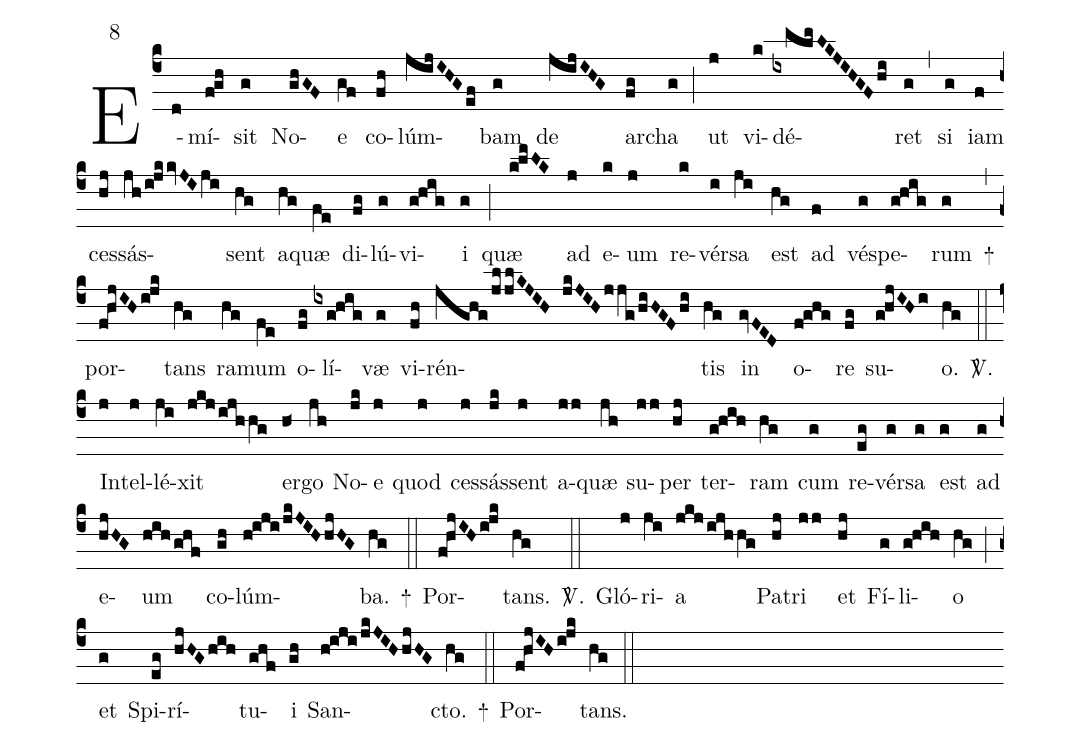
mode:8;
%%
(c4)
E(d)mí(fgh)sit(g) No(ghGF)e(gf) co(fh)lúm(jijIHGef)bam(g) de(jijIHG) ar(fg)cha(g) (;)
ut(j) vi(k)dé(ixmlmLKJIHGFhi)ret(g) (,)
si(g) iam(f) ces(hj)sás(jh/ijkkvJIji)sent(hg) aq(hg)uæ(fe) di(fg)lú(g)vi(g!hig)i(g) (;)
quæ(klmLK) ad(j) e(k)um(j) re(k)vér(i)sa(ji) est(hg) ad(f) vés(g)pe(g!hig)rum(g) +(,)
por(fhjIHijk)tans(hg) ra(hg)mum(fe) o(fg)lí(ixg!hig)væ(g) vi(fh)rén(jghgjl/jlKJIH jkJIHjjg/hiHGFhi)tis(hg) in(gvFED) o(f!ghg)re(fg) su(ghjIHi)o.(hg) <sp>V/</sp>.(::)
In(j)tel(j)lé(ji)xit(jkj/ijhhg) er(h<)go(jh) No(jk)e(j) quod(j) ces(j)sás(jk)sent(j) a(jj)quæ(jh) su(jj)per(hj) ter(g!hih)ram(hg) cum(g) re(eg)vér(g)sa(g) est(g) ad(g) e(hjHG)um(hihghf) co(gh)lúm(h!iji/jkJIHhjHG)ba.(hg) +(::)
Por(fhjIHijk)tans.(hg) <sp>V/</sp>.(::)
Gló(j)ri(ji)a(jkj/ijhhg) Pa(hj)tri(jj) et(hj) Fí(g)li(g!hih)o(hg) (;)
et(g) Spi(eg)rí(hjHGhih)tu(ghf)i(gh) San(h!iji/jkJIHhjHG)cto.(hg) +(::)
Por(fhjIHijk)tans.(hg) (::)
